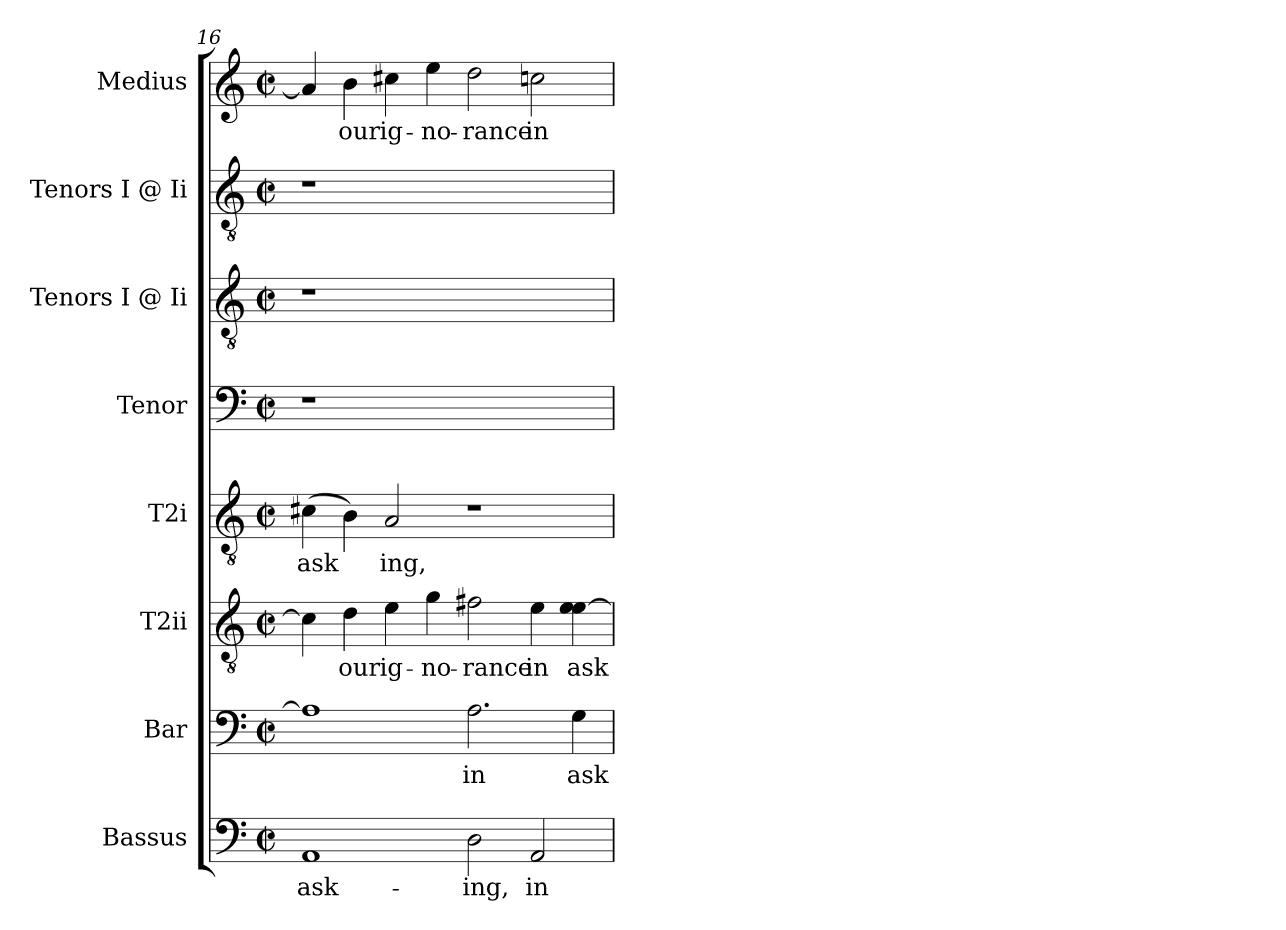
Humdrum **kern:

**kern	**text	**kern	**text	**kern	**text	**kern	**text	**kern	**kern	**kern	**kern	**text
*part8	*part8	*part7	*part7	*part6	*part6	*part5	*part5	*part4	*part3	*part2	*part1	*part1
*staff8	*staff8	*staff7	*staff7	*staff6	*staff6	*staff5	*staff5	*staff4	*staff3	*staff2	*staff1	*staff1
*I"Bassus	*	*I"Bar	*	*I"T2ii	*	*I"T2i	*	*I"Tenor	*I"Tenors I @ Ii	*I"Tenors I @ Ii	*I"Medius	*
*I'B	*	*I'Bar	*	*I'T2ii	*	*I'T2i	*	*	*	*	*I'M	*
*clefF4	*	*clefF4	*	*clefGv2	*	*clefGv2	*	*clefF4	*clefGv2	*clefGv2	*clefG2	*
*k[]	*	*k[]	*	*k[]	*	*k[]	*	*k[]	*k[]	*k[]	*k[]	*
*C:	*	*C:	*	*C:	*	*C:	*	*C:	*C:	*C:	*C:	*
*M2/2	*	*M2/2	*	*M2/2	*	*M2/2	*	*M2/2	*M2/2	*M2/2	*M2/2	*
*met(c|)	*	*met(c|)	*	*met(c|)	*	*met(c|)	*	*met(c|)	*met(c|)	*met(c|)	*met(c|)	*
=16	=16	=16	=16	=16	=16	=16	=16	=16	=16	=16	=16	=16
!	!LO:LY:b:cj	!	!LO:LY:b:cj	!	!LO:LY:b:cj	!	!LO:LY:b:cj	!	!	!	!	!LO:LY:b:cj
1AA	ask-	1A]	.	4c#\]	.	(>4c#X\	ask-	1r	1r	1r	4a/]	.
!	!	!	!	!	!LO:LY:b:cj	!	!LO:LY:b:cj	!	!	!	!	!LO:LY:b:cj
.	.	.	.	4d\	our	4B\)	--	.	.	.	4b\	our
!	!	!	!	!	!LO:LY:b:cj	!	!LO:LY:b:cj	!	!	!	!	!LO:LY:b:cj
.	.	.	.	4e\	ig-	2A/	-ing,	.	.	.	4cc#X\	ig-
!	!	!	!	!	!LO:LY:b:cj	!	!	!	!	!	!	!LO:LY:b:cj
.	.	.	.	4g\	-no-	.	.	.	.	.	4ee\	-no-
!	!LO:LY:b:cj	!	!LO:LY:b:cj	!	!LO:LY:b:cj	!	!	!	!	!	!	!LO:LY:b:cj
2D\	-ing,	2.A\	in	2f#X\	-rance	1r	.	1ryy	1ryy	1ryy	2dd\	-rance
!	!LO:LY:b:cj	!	!	!	!LO:LY:b:cj	!	!	!	!	!	!	!LO:LY:b:cj
2AA/	in	.	.	4e\	in	.	.	.	.	.	2cc\	in
!	!	!	!LO:LY:b:cj	!	!LO:LY:b:cj	!	!	!	!	!	!	!
.	.	4G\	ask-	4e\ [>4e\	ask-	.	.	.	.	.	.	.
=	=	=	=	=	=	=	=	=	=	=	=	=
*-	*-	*-	*-	*-	*-	*-	*-	*-	*-	*-	*-	*-
